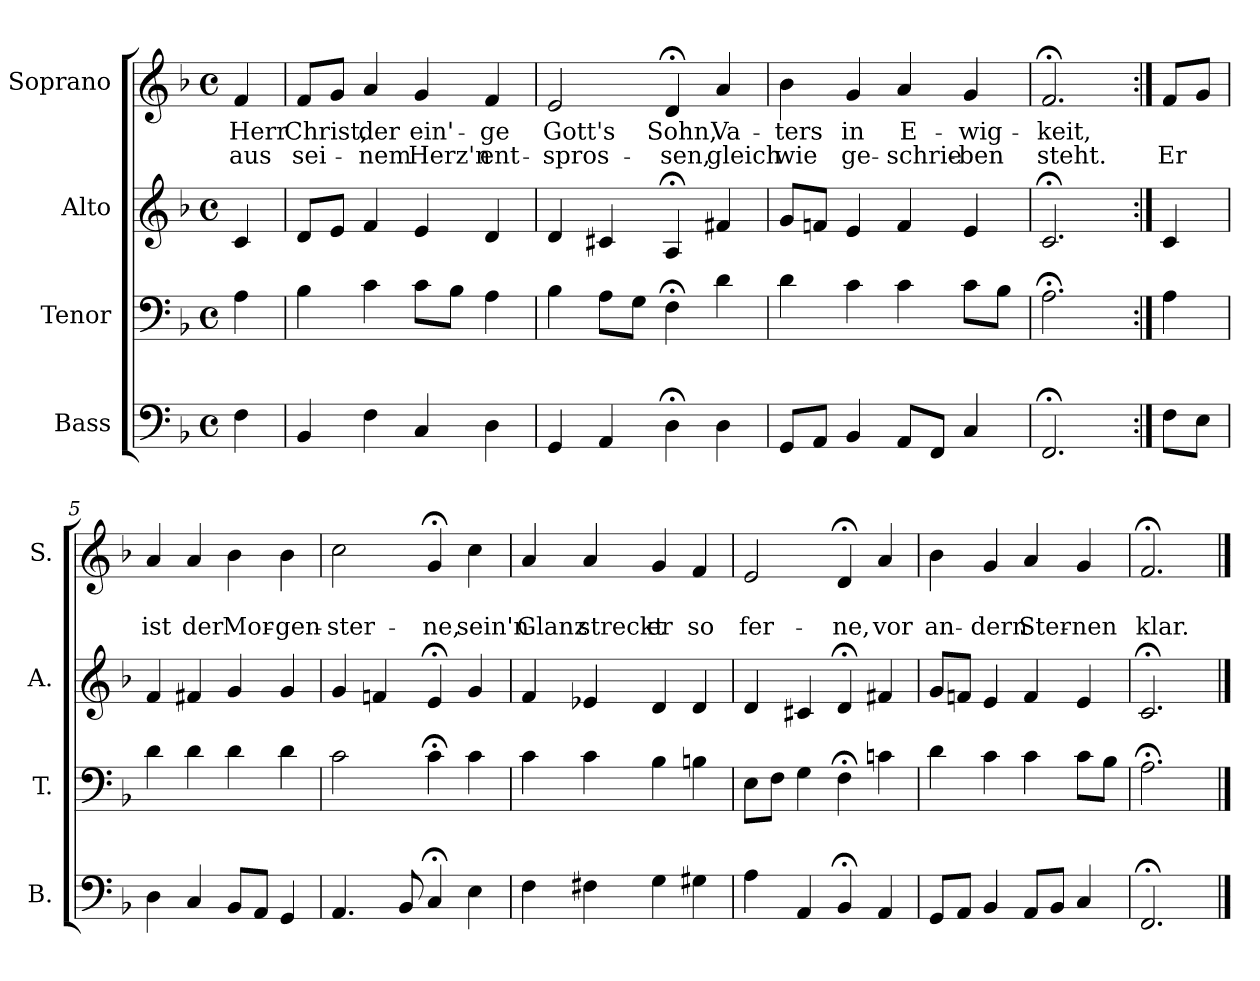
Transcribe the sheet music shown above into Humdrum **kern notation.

**kern	**kern	**kern	**kern	**text	**text
*part4	*part3	*part2	*part1	*part1	*part1
*staff4	*staff3	*staff2	*staff1	*staff1	*staff1
*I"Bass	*I"Tenor	*I"Alto	*I"Soprano	*	*
*I'B.	*I'T.	*I'A.	*I'S.	*	*
*clefF4	*clefF4	*clefG2	*clefG2	*	*
*k[b-]	*k[b-]	*k[b-]	*k[b-]	*	*
*F:	*F:	*F:	*d:	*	*
*M4/4	*M4/4	*M4/4	*M4/4	*	*
*met(c)	*met(c)	*met(c)	*met(c)	*	*
=	=	=	=	=	=
4F\	4A\	4c/	4f/	Herr	aus
=1	=1	=1	=1	=1	=1
4BB-/	4B-\	8d/L	8f/L	Christ,	sei-
.	.	8e/J	8g/J	.	.
4F\	4c\	4f/	4a/	der	-nem
4C/	8c\L	4e/	4g/	ein'-	Herz'n
.	8B-\J	.	.	.	.
4D\	4A\	4d/	4f/	-ge	ent-
=2	=2	=2	=2	=2	=2
4GG/	4B-\	4d/	2e/	Gott's	-spros-
4AA/	8A\L	4c#X/	.	.	.
.	8G\J	.	.	.	.
4D;<\	4F;<\	4A;</	4d;</	Sohn,	-sen,
4D\	4d\	4f#X/	4a/	Va-	gleich
=3	=3	=3	=3	=3	=3
8GG/L	4d\	8g/L	4b-\	-ters	wie
8AA/J	.	8fn/J	.	.	.
4BB-/	4c\	4e/	4g/	in	ge-
8AA/L	4c\	4f/	4a/	E-	-schrie-
8FF/J	.	.	.	.	.
4C/	8c\L	4e/	4g/	-wig-	-ben
.	8B-\J	.	.	.	.
=4	=4	=4	=4	=4	=4
2.FF;</	2.A;<\	2.c;</	2.f;</	-keit,	steht.
!!LO:LB:g=z
=4a:|!	=4a:|!	=4a:|!	=4a:|!	=4a:|!	=4a:|!
8F\L	4A\	4c/	8f/L	.	Er
8E\J	.	.	8g/J	.	.
=5	=5	=5	=5	=5	=5
4D\	4d\	4f/	4a/	.	ist
4C/	4d\	4f#X/	4a/	.	der
8BB-/L	4d\	4g/	4b-\	.	Mor-
8AA/J	.	.	.	.	.
4GG/	4d\	4g/	4b-\	.	-gen-
=6	=6	=6	=6	=6	=6
4.AA/	2c\	4g/	2cc\	.	-ster-
.	.	4fn/	.	.	.
8BB-/	.	.	.	.	.
4C;</	4c;<\	4e;</	4g;</	.	-ne,
4E\	4c\	4g/	4cc\	.	sein'n
=7	=7	=7	=7	=7	=7
4F\	4c\	4f/	4a/	.	Glanz
4F#X\	4c\	4e-X/	4a/	.	streckt
4G\	4B-\	4d/	4g/	.	er
4G#X\	4Bn\	4d/	4f/	.	so
=8	=8	=8	=8	=8	=8
4A\	8E\L	4d/	2e/	.	fer-
.	8F\J	.	.	.	.
4AA/	4G\	4c#X/	.	.	.
4BB-;</	4F;<\	4d;</	4d;</	.	-ne,
4AA/	4cn\	4f#X/	4a/	.	vor
=9	=9	=9	=9	=9	=9
8GG/L	4d\	8g/L	4b-\	.	an-
8AA/J	.	8fn/J	.	.	.
4BB-/	4c\	4e/	4g/	.	-dern
8AA/L	4c\	4f/	4a/	.	Ster-
8BB-/J	.	.	.	.	.
4C/	8c\L	4e/	4g/	.	-nen
.	8B-\J	.	.	.	.
=10	=10	=10	=10	=10	=10
2.FF;</	2.A;<\	2.c;</	2.f;</	.	klar.
==	==	==	==	==	==
*-	*-	*-	*-	*-	*-
